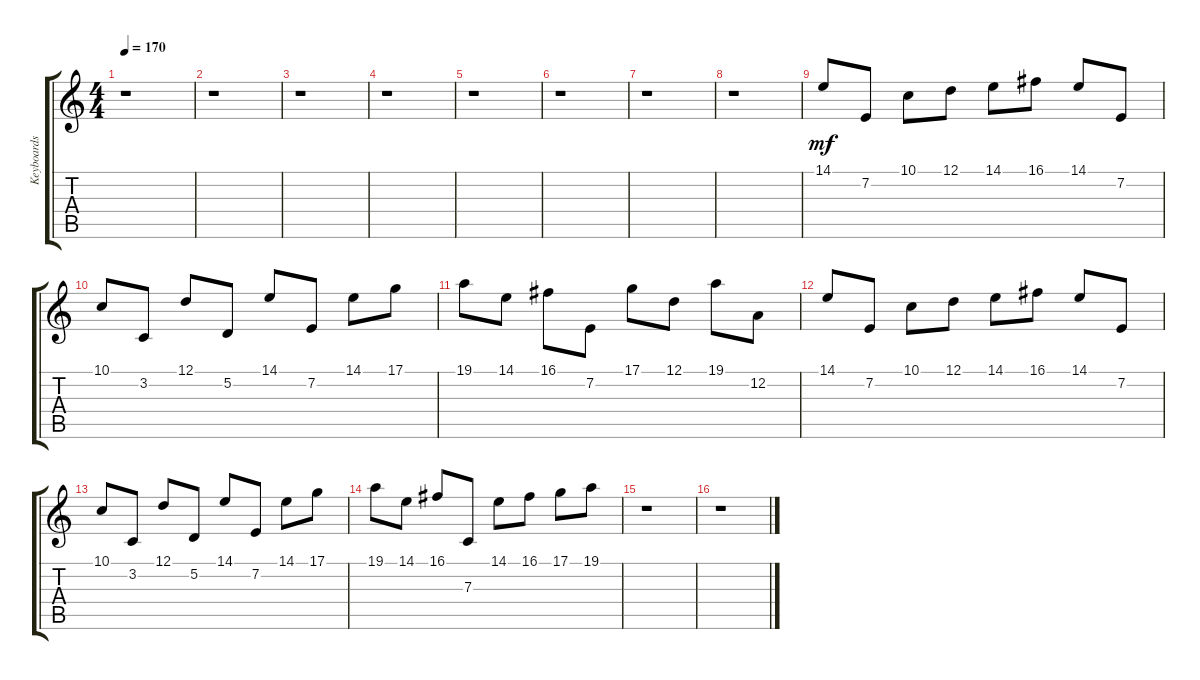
\track ("Keyboards 2" "Keyboards ") {instrument electricpiano2}
\staff {score tabs}
\tuning (D4 A3 F3 C3 G2 C2) {hide}
\ts (4 4)
\tempo 170
\clef g2
\ks c
r.1{dy mf} |
r.1 |
r.1 |
r.1 |
r.1 |
r.1 |
r.1 |
r.1 |
14.1.8 7.2.8 10.1.8 12.1.8 14.1.8 16.1.8 14.1.8 7.2.8 |
10.1.8 3.2.8 12.1.8 5.2.8 14.1.8 7.2.8 14.1.8 17.1.8 |
19.1.8 14.1.8 16.1.8 7.2.8 17.1.8 12.1.8 19.1.8 12.2.8 |
14.1.8 7.2.8 10.1.8 12.1.8 14.1.8 16.1.8 14.1.8 7.2.8 |
10.1.8 3.2.8 12.1.8 5.2.8 14.1.8 7.2.8 14.1.8 17.1.8 |
19.1.8 14.1.8 16.1.8 7.3.8 14.1.8 16.1.8 17.1.8 19.1.8 |
r.1 |
r.1
